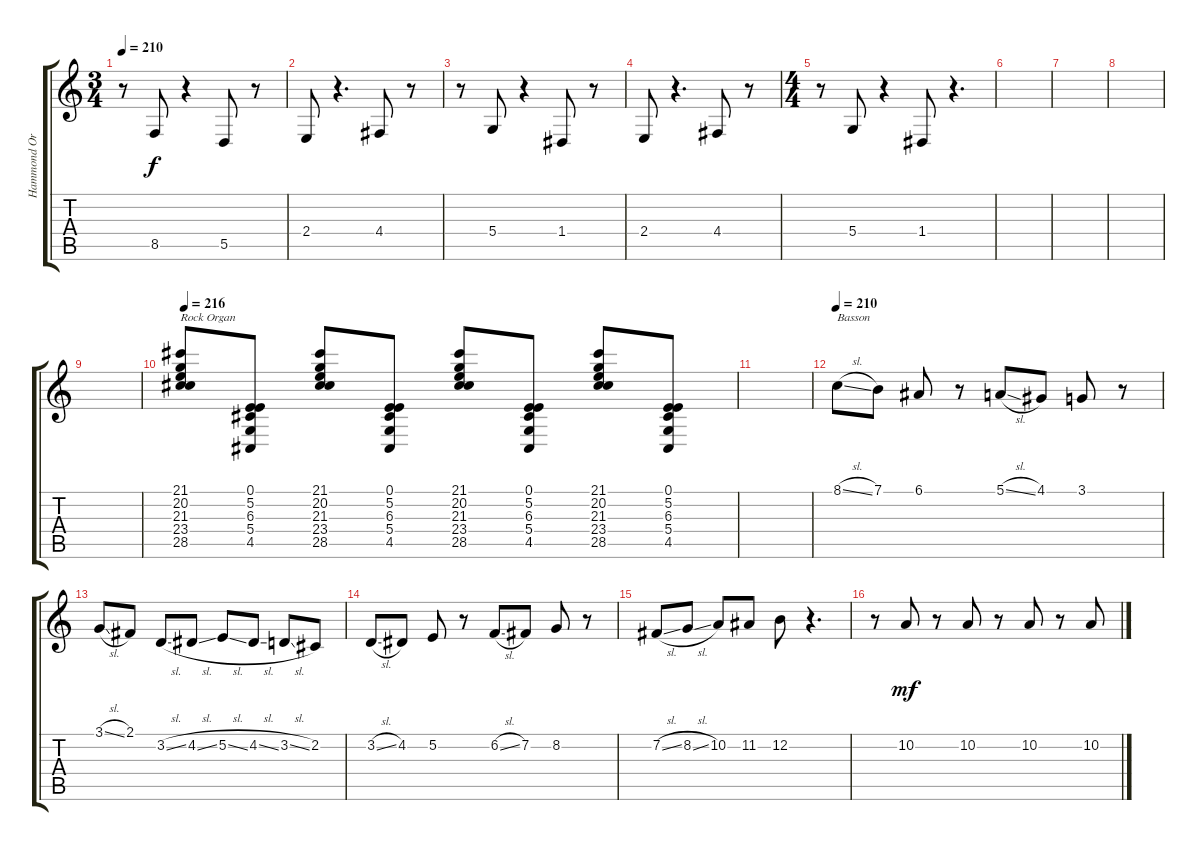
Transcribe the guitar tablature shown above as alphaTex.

\track ("Hammond Organ" "Hammond Or") {instrument drawbarorgan}
\staff {score tabs}
\tuning (E4 B3 G3 D3 A2 E2) {hide}
\ts (3 4)
\tempo 210
\clef g2
\ks c
r.8{dy f} 8.5.8 r.4 5.5.8 r.8 |
2.4.8 r.4{d} 4.4.8 r.8 |
r.8 5.4.8 r.4 1.4.8 r.8 |
2.4.8 r.4{d} 4.4.8 r.8 |
\ts (4 4)
r.8 5.4.8 r.4 1.4.8 r.4{d} |
|
|
|
|
\tempo 216
(21.1 20.2 21.3 23.4 28.5).8{txt "Rock Organ" volume 11 instrument rockorgan} (0.1 5.2 6.3 5.4 4.5).8 (21.1 20.2 21.3 23.4 28.5).8 (0.1 5.2 6.3 5.4 4.5).8 (21.1 20.2 21.3 23.4 28.5).8 (0.1 5.2 6.3 5.4 4.5).8 (21.1 20.2 21.3 23.4 28.5).8 (0.1 5.2 6.3 5.4 4.5).8 |
|
\tempo 210
8.1{sl}.8{txt "Basson" volume 12 balance 8 instrument bassoon} 7.1.8 6.1.8 r.8 5.1{sl}.8 4.1.8 3.1.8 r.8 |
3.1{sl}.8 2.1.8 3.2{sl}.8 4.2{sl}.8 5.2{sl}.8 4.2{sl}.8 3.2{sl}.8 2.2.8 |
3.2{sl}.8 4.2.8 5.2.8 r.8 6.2{sl}.8 7.2.8 8.2.8 r.8 |
7.2{sl}.8 8.2{sl}.8 10.2.8 11.2.8 12.2.8 r.4{d} |
r.8 10.2.8{dy mf} r.8 10.2.8 r.8 10.2.8 r.8 10.2.8
